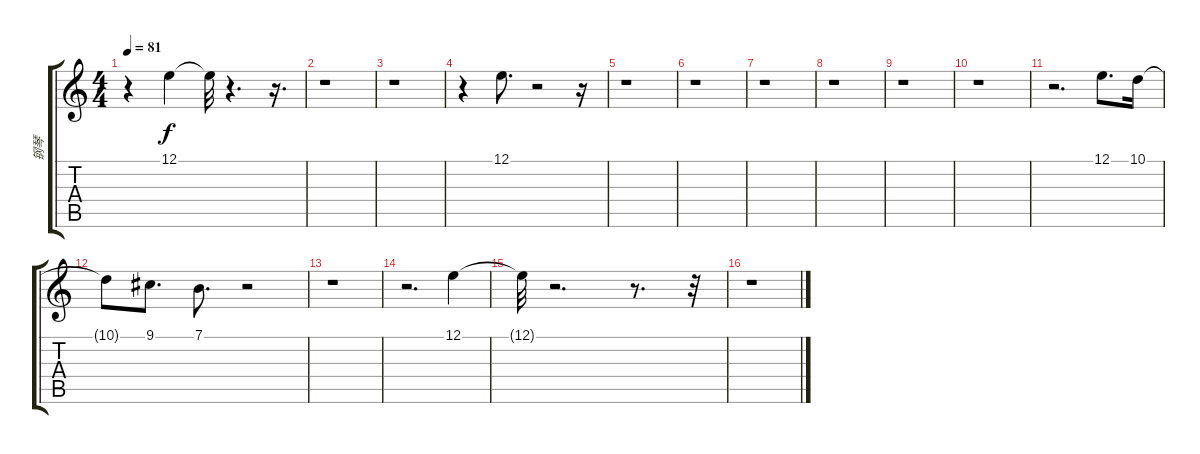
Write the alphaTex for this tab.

\track ("钢琴" "钢琴") {instrument electricpiano2}
\staff {score tabs}
\tuning (E4 B3 G3 D3 A2 E2) {hide}
\ts (4 4)
\tempo 81
\clef g2
\ks c
r.4{dy f} 12.1.4 12.1{t}.32 r.4{d} r.16{d} |
r.1 |
r.1 |
r.4 12.1.8{d} r.2 r.16 |
r.1 |
r.1 |
r.1 |
r.1 |
r.1 |
r.1 |
r.2{d} 12.1.8{d} 10.1.16 |
10.1{t}.8 9.1.8{d} 7.1.8{d} r.2 |
r.1 |
r.2{d} 12.1.4 |
12.1{t}.32 r.2{d} r.8{d} r.32 |
r.1
